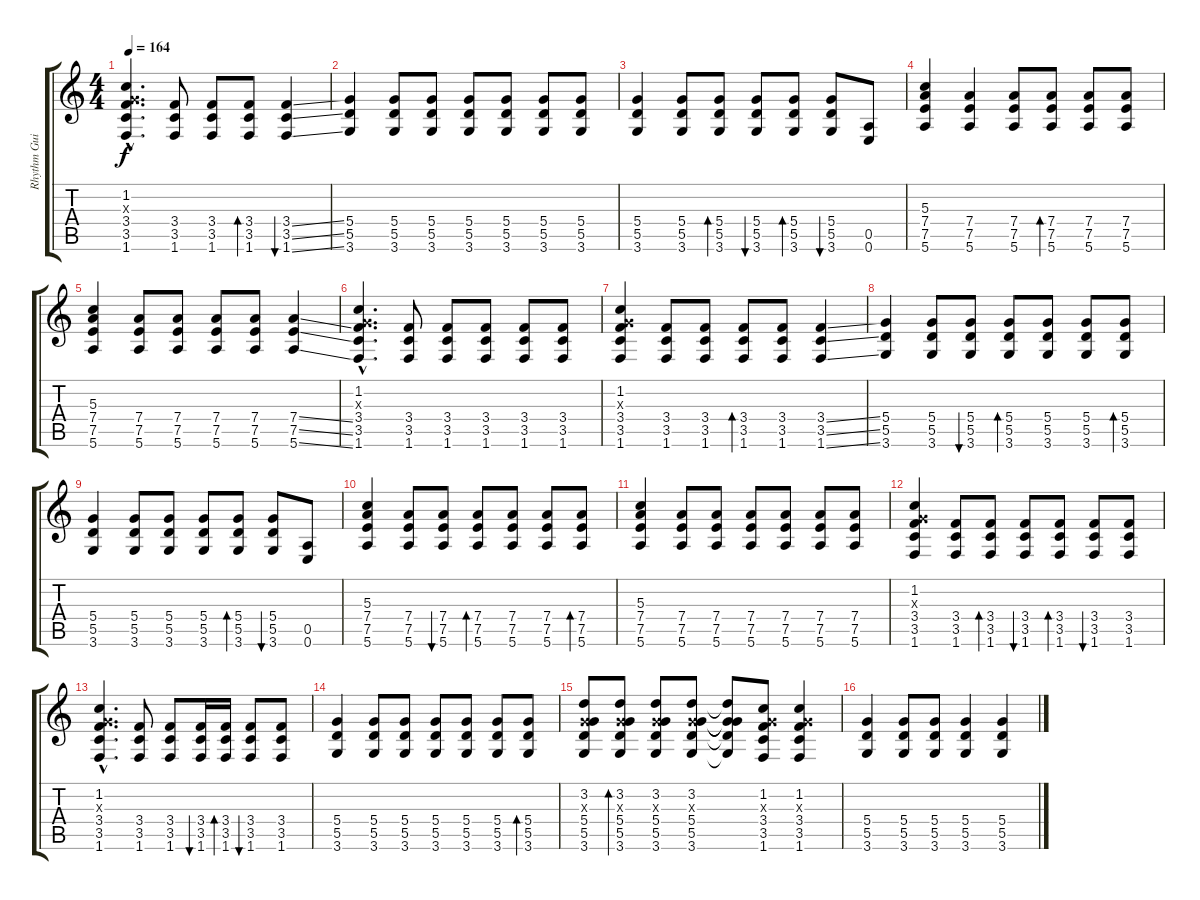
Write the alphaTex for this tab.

\track ("Rhythm Guitar" "Rhythm Gui") {instrument distortionguitar}
\staff {score tabs}
\tuning (E4 B3 G3 D3 A2 E2) {hide}
\ts (4 4)
\tempo 164
\clef g2
\ks c
(1.2{hac} 0.3{hac x} 3.4{hac} 3.5{hac} 1.6{hac}).4{d dy f} (3.4 3.5 1.6).8 (3.4 3.5 1.6).8 (3.4 3.5 1.6).8{bd 240} (3.4{ss} 3.5{ss} 1.6{ss}).4{bu 240} |
(5.4 5.5 3.6).4 (5.4 5.5 3.6).8 (5.4 5.5 3.6).8 (5.4 5.5 3.6).8 (5.4 5.5 3.6).8 (5.4 5.5 3.6).8 (5.4 5.5 3.6).8 |
(5.4 5.5 3.6).4 (5.4 5.5 3.6).8 (5.4 5.5 3.6).8{bd 240} (5.4 5.5 3.6).8{bu 240} (5.4 5.5 3.6).8{bd 240} (5.4 5.5 3.6).8{bu 240} (0.5 0.6).8 |
(5.3 7.4 7.5 5.6).4 (7.4 7.5 5.6).4 (7.4 7.5 5.6).8 (7.4 7.5 5.6).8{bd 240} (7.4 7.5 5.6).8 (7.4 7.5 5.6).8 |
(5.3 7.4 7.5 5.6).4 (7.4 7.5 5.6).8 (7.4 7.5 5.6).8 (7.4 7.5 5.6).8 (7.4 7.5 5.6).8 (7.4{ss} 7.5{ss} 5.6{ss}).4 |
(1.2{hac} 0.3{hac x} 3.4{hac} 3.5{hac} 1.6{hac}).4{d} (3.4 3.5 1.6).8 (3.4 3.5 1.6).8 (3.4 3.5 1.6).8 (3.4 3.5 1.6).8 (3.4 3.5 1.6).8 |
(1.2 0.3{x} 3.4 3.5 1.6).4 (3.4 3.5 1.6).8 (3.4 3.5 1.6).8 (3.4 3.5 1.6).8{bd 240} (3.4 3.5 1.6).8 (3.4{ss} 3.5{ss} 1.6{ss}).4 |
(5.4 5.5 3.6).4 (5.4 5.5 3.6).8 (5.4 5.5 3.6).8{bu 240} (5.4 5.5 3.6).8{bd 240} (5.4 5.5 3.6).8 (5.4 5.5 3.6).8 (5.4 5.5 3.6).8{bd 240} |
(5.4 5.5 3.6).4 (5.4 5.5 3.6).8 (5.4 5.5 3.6).8 (5.4 5.5 3.6).8 (5.4 5.5 3.6).8{bd 240} (5.4 5.5 3.6).8{bu 240} (0.5 0.6).8 |
(5.3 7.4 7.5 5.6).4 (7.4 7.5 5.6).8 (7.4 7.5 5.6).8{bu 240} (7.4 7.5 5.6).8{bd 240} (7.4 7.5 5.6).8 (7.4 7.5 5.6).8 (7.4 7.5 5.6).8{bd 240} |
(5.3 7.4 7.5 5.6).4 (7.4 7.5 5.6).8 (7.4 7.5 5.6).8 (7.4 7.5 5.6).8 (7.4 7.5 5.6).8 (7.4 7.5 5.6).8 (7.4 7.5 5.6).8 |
(1.2 0.3{x} 3.4 3.5 1.6).4 (3.4 3.5 1.6).8 (3.4 3.5 1.6).8{bd 240} (3.4 3.5 1.6).8{bu 240} (3.4 3.5 1.6).8{bd 240} (3.4 3.5 1.6).8{bu 240} (3.4 3.5 1.6).8 |
(1.2{hac} 0.3{hac x} 3.4{hac} 3.5{hac} 1.6{hac}).4{d} (3.4 3.5 1.6).8 (3.4 3.5 1.6).8 (3.4 3.5 1.6).16{bu 120} (3.4 3.5 1.6).16{bd 120} (3.4 3.5 1.6).8{bu 240} (3.4 3.5 1.6).8 |
(5.4 5.5 3.6).4 (5.4 5.5 3.6).8 (5.4 5.5 3.6).8 (5.4 5.5 3.6).8 (5.4 5.5 3.6).8 (5.4 5.5 3.6).8 (5.4 5.5 3.6).8{bd 240} |
(3.2 0.3{x} 5.4 5.5 3.6).8 (3.2 0.3{x} 5.4 5.5 3.6).8{bd 240} (3.2 0.3{x} 5.4 5.5 3.6).8 (3.2 0.3{x} 5.4 5.5 3.6).8 (3.2{t} 0.3{t} 5.4{t} 5.5{t} 3.6{t}).8 (1.2 0.3{x} 3.4 3.5 1.6).8 (1.2 0.3{x} 3.4 3.5 1.6).4 |
(5.4 5.5 3.6).4 (5.4 5.5 3.6).8 (5.4 5.5 3.6).8 (5.4 5.5 3.6).4 (5.4 5.5 3.6).4
